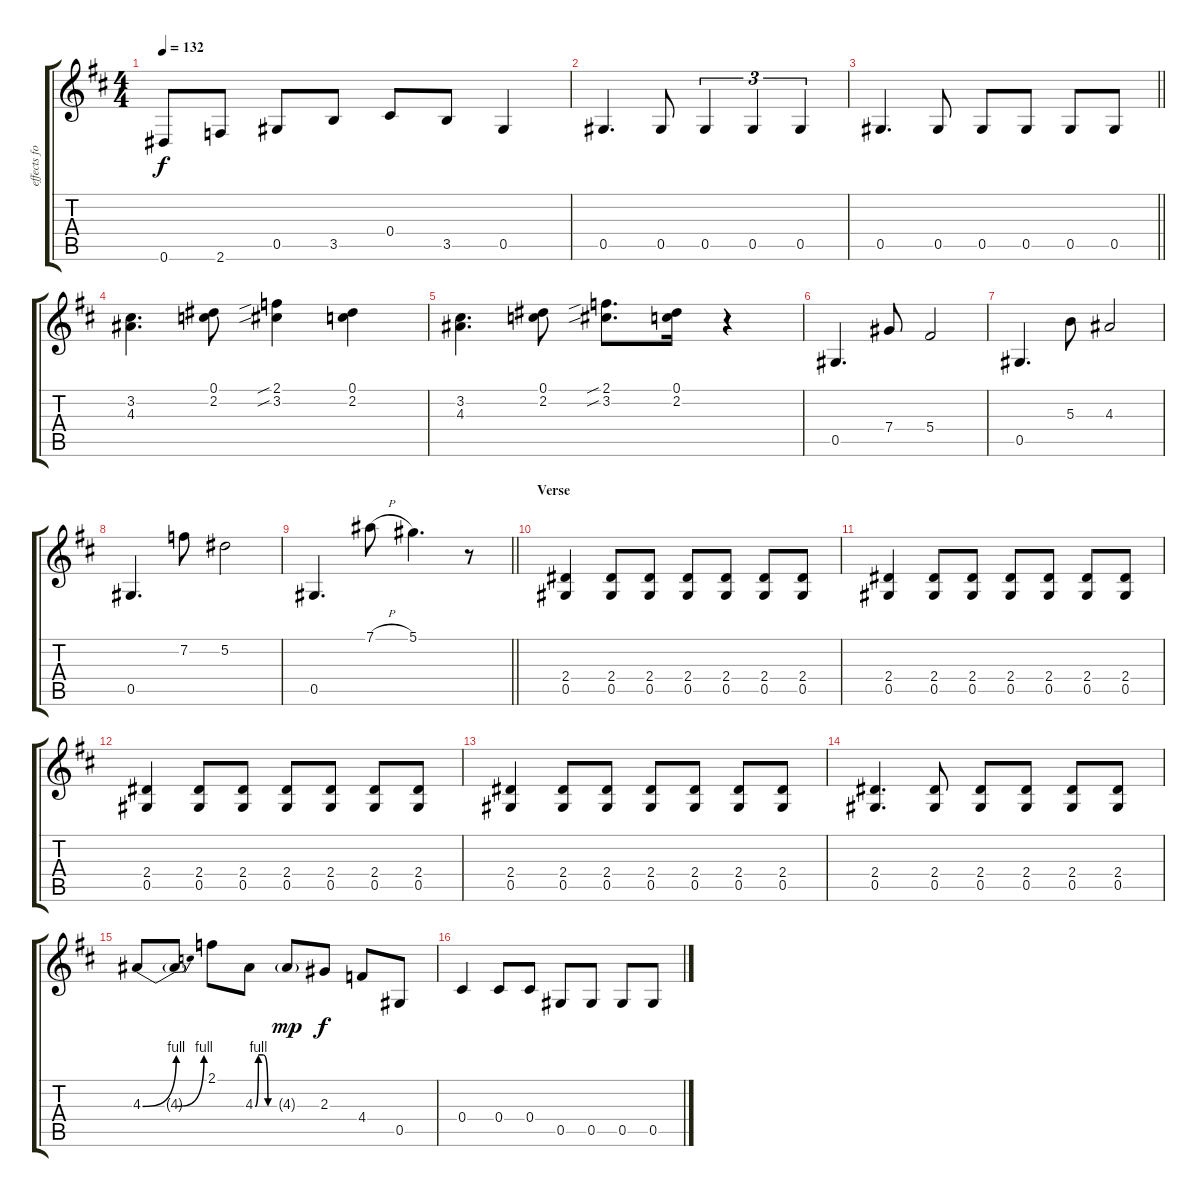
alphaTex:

\track ("effects for Guitar 2" "effects fo") {instrument distortionguitar}
\staff {score tabs}
\tuning (Eb4 Bb3 Gb3 Db3 Ab2 Eb2) {hide}
\ts (4 4)
\tempo 132
\clef g2
\ks d
0.6.8{dy f} 2.6.8 0.5.8 3.5.8 0.4.8 3.5.8 0.5.4 |
0.5.4{d} 0.5.8 0.5.4{tu (3 2)} 0.5.4{tu (3 2)} 0.5.4{tu (3 2)} |
\barLineRight lightlight
0.5.4{d} 0.5.8 0.5.8 0.5.8 0.5.8 0.5.8 |
(3.2 4.3).4{d} (0.1 2.2).8 (2.1{sib} 3.2{sib}).4 (0.1 2.2).4 |
(3.2 4.3).4{d} (0.1 2.2).8 (2.1{sib} 3.2{sib}).8{d} (0.1 2.2).16 r.4 |
0.5.4{d} 7.4.8 5.4.2 |
0.5.4{d} 5.3.8 4.3.2 |
0.5.4{d} 7.2.8 5.2.2 |
\barLineRight lightlight
0.5.4{d} 7.1{h}.8 5.1.4{d} r.8 |
\section ("" "Verse")
(2.4 0.5).4 (2.4 0.5).8 (2.4 0.5).8 (2.4 0.5).8 (2.4 0.5).8 (2.4 0.5).8 (2.4 0.5).8 |
(2.4 0.5).4 (2.4 0.5).8 (2.4 0.5).8 (2.4 0.5).8 (2.4 0.5).8 (2.4 0.5).8 (2.4 0.5).8 |
(2.4 0.5).4 (2.4 0.5).8 (2.4 0.5).8 (2.4 0.5).8 (2.4 0.5).8 (2.4 0.5).8 (2.4 0.5).8 |
(2.4 0.5).4 (2.4 0.5).8 (2.4 0.5).8 (2.4 0.5).8 (2.4 0.5).8 (2.4 0.5).8 (2.4 0.5).8 |
(2.4 0.5).4{d} (2.4 0.5).8 (2.4 0.5).8 (2.4 0.5).8 (2.4 0.5).8 (2.4 0.5).8 |
4.3{be (bend 0 0 60 4)}.8 4.3{be (bend 0 0 60 4) t}.8 2.1.8 4.3{be (custom 0 0 10 4 25 4 40 0 60 0)}.8 4.3{g}.8{dy mp} 2.3.8{dy f} 4.4.8 0.5.8 |
0.4.4 0.4.8 0.4.8 0.5.8 0.5.8 0.5.8 0.5.8
